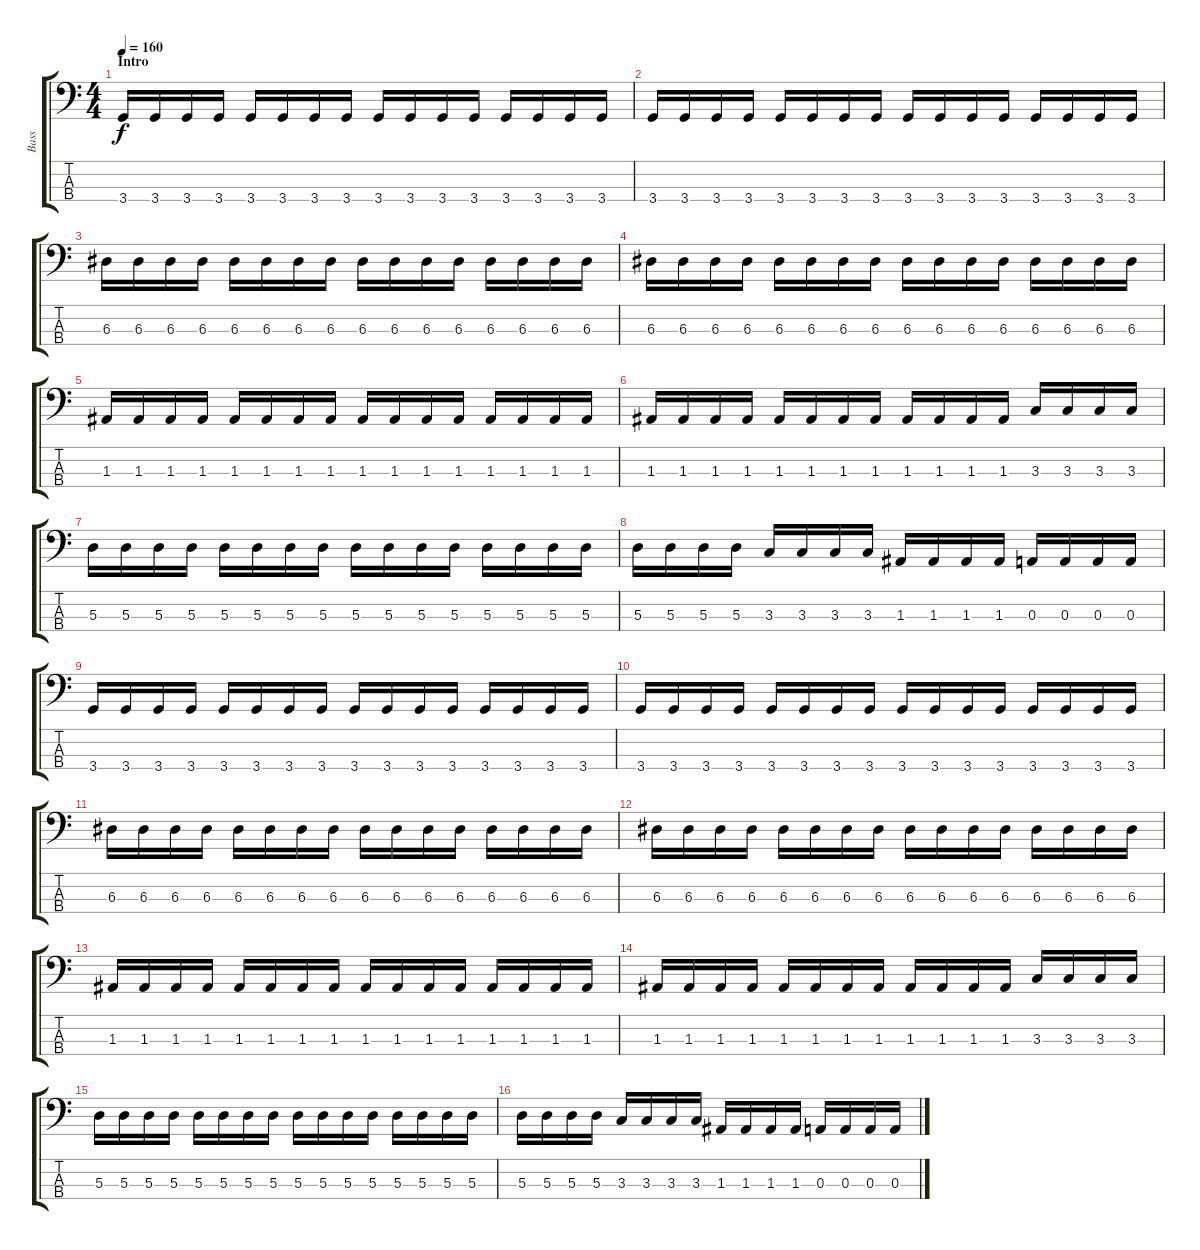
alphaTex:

\track ("Bass" "Bass") {instrument electricbassfinger}
\staff {score tabs}
\tuning (G2 D2 A1 E1) {hide}
\ts (4 4)
\section ("" "Intro")
\tempo 160
\clef f4
\ks c
3.4.16{dy f instrument electricbassfinger} 3.4.16 3.4.16 3.4.16 3.4.16 3.4.16 3.4.16 3.4.16 3.4.16 3.4.16 3.4.16 3.4.16 3.4.16 3.4.16 3.4.16 3.4.16 |
3.4.16 3.4.16 3.4.16 3.4.16 3.4.16 3.4.16 3.4.16 3.4.16 3.4.16 3.4.16 3.4.16 3.4.16 3.4.16 3.4.16 3.4.16 3.4.16 |
6.3.16 6.3.16 6.3.16 6.3.16 6.3.16 6.3.16 6.3.16 6.3.16 6.3.16 6.3.16 6.3.16 6.3.16 6.3.16 6.3.16 6.3.16 6.3.16 |
6.3.16 6.3.16 6.3.16 6.3.16 6.3.16 6.3.16 6.3.16 6.3.16 6.3.16 6.3.16 6.3.16 6.3.16 6.3.16 6.3.16 6.3.16 6.3.16 |
1.3.16 1.3.16 1.3.16 1.3.16 1.3.16 1.3.16 1.3.16 1.3.16 1.3.16 1.3.16 1.3.16 1.3.16 1.3.16 1.3.16 1.3.16 1.3.16 |
1.3.16 1.3.16 1.3.16 1.3.16 1.3.16 1.3.16 1.3.16 1.3.16 1.3.16 1.3.16 1.3.16 1.3.16 3.3.16 3.3.16 3.3.16 3.3.16 |
5.3.16 5.3.16 5.3.16 5.3.16 5.3.16 5.3.16 5.3.16 5.3.16 5.3.16 5.3.16 5.3.16 5.3.16 5.3.16 5.3.16 5.3.16 5.3.16 |
5.3.16 5.3.16 5.3.16 5.3.16 3.3.16 3.3.16 3.3.16 3.3.16 1.3.16 1.3.16 1.3.16 1.3.16 0.3.16 0.3.16 0.3.16 0.3.16 |
3.4.16 3.4.16 3.4.16 3.4.16 3.4.16 3.4.16 3.4.16 3.4.16 3.4.16 3.4.16 3.4.16 3.4.16 3.4.16 3.4.16 3.4.16 3.4.16 |
3.4.16 3.4.16 3.4.16 3.4.16 3.4.16 3.4.16 3.4.16 3.4.16 3.4.16 3.4.16 3.4.16 3.4.16 3.4.16 3.4.16 3.4.16 3.4.16 |
6.3.16 6.3.16 6.3.16 6.3.16 6.3.16 6.3.16 6.3.16 6.3.16 6.3.16 6.3.16 6.3.16 6.3.16 6.3.16 6.3.16 6.3.16 6.3.16 |
6.3.16 6.3.16 6.3.16 6.3.16 6.3.16 6.3.16 6.3.16 6.3.16 6.3.16 6.3.16 6.3.16 6.3.16 6.3.16 6.3.16 6.3.16 6.3.16 |
1.3.16 1.3.16 1.3.16 1.3.16 1.3.16 1.3.16 1.3.16 1.3.16 1.3.16 1.3.16 1.3.16 1.3.16 1.3.16 1.3.16 1.3.16 1.3.16 |
1.3.16 1.3.16 1.3.16 1.3.16 1.3.16 1.3.16 1.3.16 1.3.16 1.3.16 1.3.16 1.3.16 1.3.16 3.3.16 3.3.16 3.3.16 3.3.16 |
5.3.16 5.3.16 5.3.16 5.3.16 5.3.16 5.3.16 5.3.16 5.3.16 5.3.16 5.3.16 5.3.16 5.3.16 5.3.16 5.3.16 5.3.16 5.3.16 |
5.3.16 5.3.16 5.3.16 5.3.16 3.3.16 3.3.16 3.3.16 3.3.16 1.3.16 1.3.16 1.3.16 1.3.16 0.3.16 0.3.16 0.3.16 0.3.16
